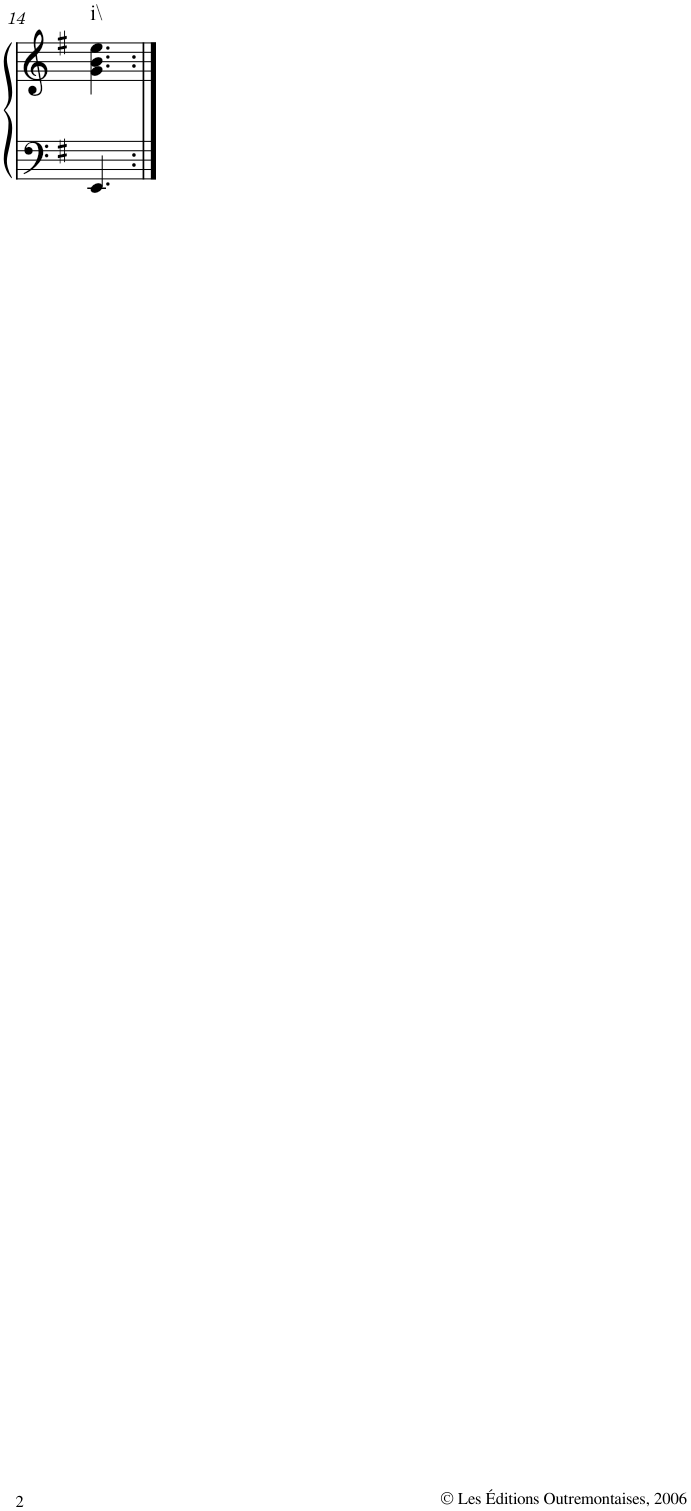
**kern	**kern
*part1	*part1
*staff2	*staff1
*I"Clavecin	*
!!LO:PB:g=z
*clefF4	*clefG2
*k[f#]	*k[f#]
*e:	*e:
*M4/4	*M4/4
*met(c)	*met(c)
=14	=14
!	!LO:TX:b:t=i\\
4.EE/	4.g\ 4.b\ 4.ee\
=:|!	=:|!
*-	*-
